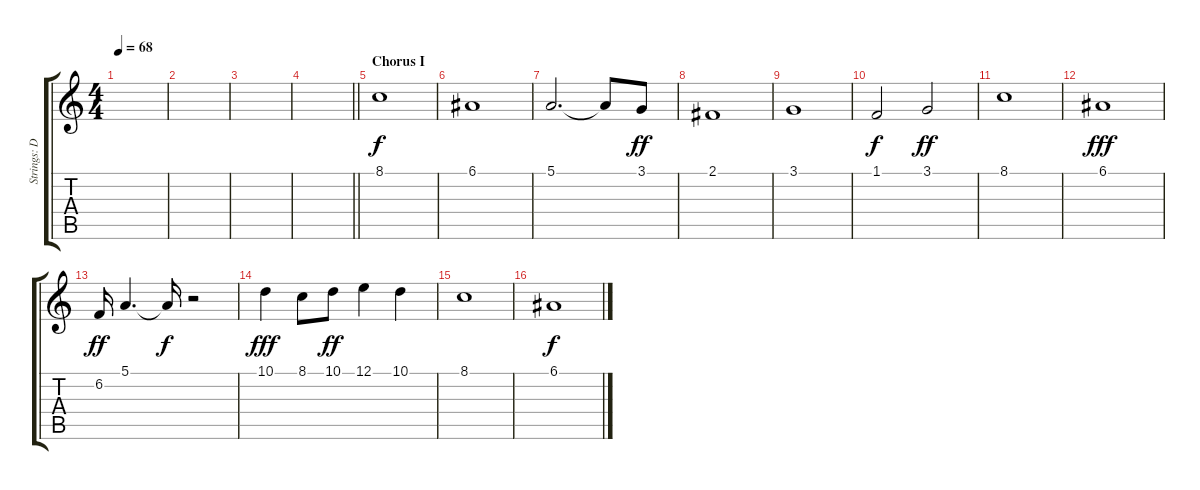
\track ("Strings: Del Newman" "Strings: D") {instrument stringensemble1}
\staff {score tabs}
\tuning (E4 B3 G3 D3 A2 E2) {hide}
\ts (4 4)
\tempo 68
\clef g2
\ks c
|
|
|
\barLineRight lightlight
|
\section ("" "Chorus I")
8.1.1 |
6.1.1 |
5.1.2{d} 5.1{t}.8{dy f} 3.1.8{dy ff} |
2.1.1 |
3.1.1 |
1.1.2{dy f} 3.1.2{dy ff} |
8.1.1 |
6.1.1{dy fff} |
6.2.16{dy ff} 5.1.4{d} 5.1{t}.16{dy f} r.2 |
10.1.4{dy fff} 8.1.8 10.1.8{dy ff} 12.1.4 10.1.4 |
8.1.1 |
6.1.1{dy f}
